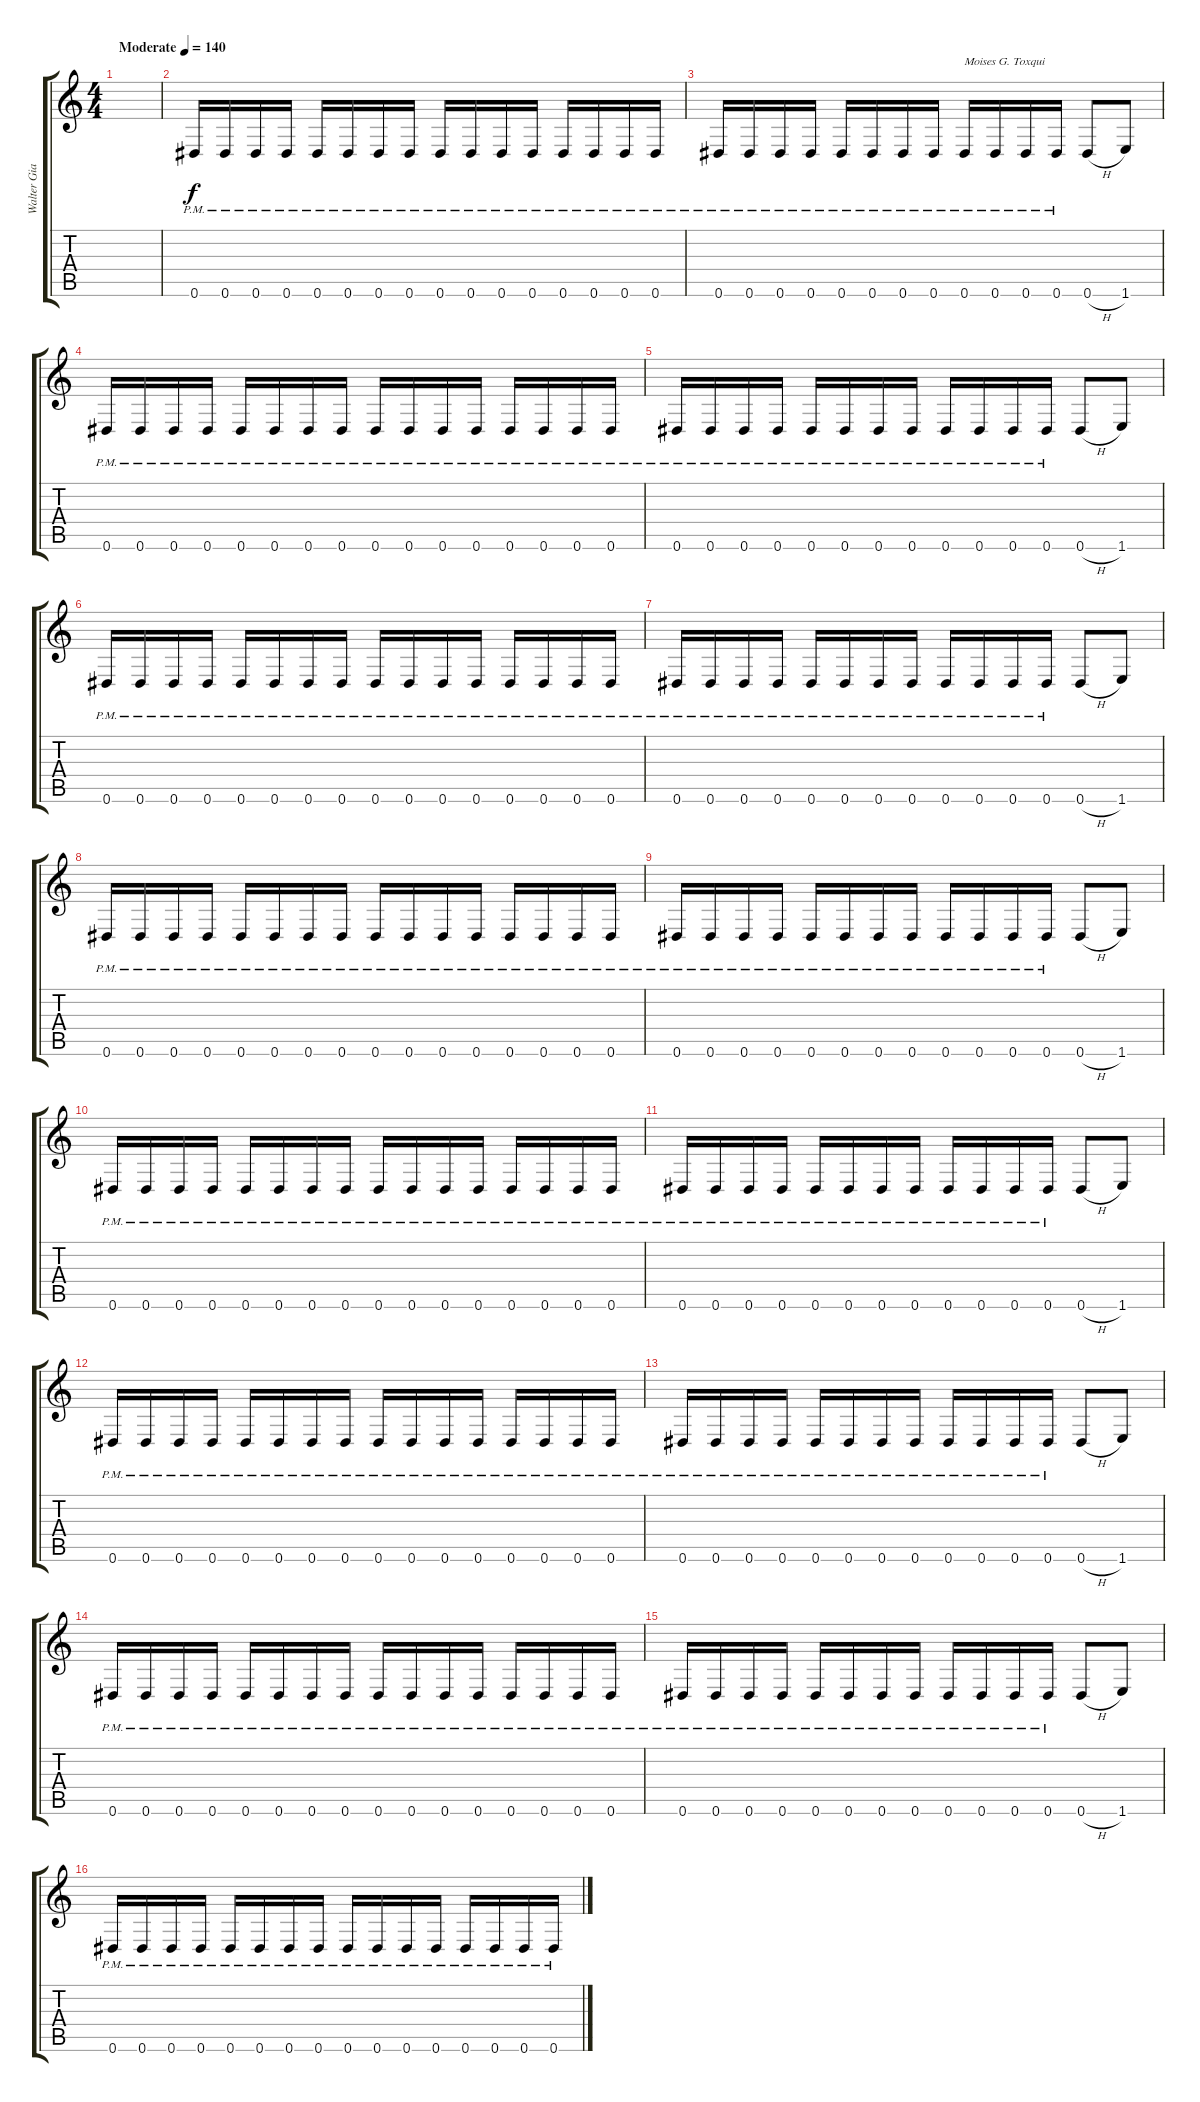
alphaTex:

\track ("Walter Giardino" "Walter Gia") {instrument distortionguitar}
\staff {score tabs}
\tuning (Eb4 Bb3 Gb3 Db3 Ab2 Eb2) {hide}
\ts (4 4)
\tempo (140 "Moderate")
\clef g2
\ks c
|
0.6{pm}.16 0.6{pm}.16 0.6{pm}.16 0.6{pm}.16 0.6{pm}.16 0.6{pm}.16 0.6{pm}.16 0.6{pm}.16 0.6{pm}.16 0.6{pm}.16 0.6{pm}.16 0.6{pm}.16 0.6{pm}.16 0.6{pm}.16 0.6{pm}.16 0.6{pm}.16 |
0.6{pm}.16 0.6{pm}.16 0.6{pm}.16 0.6{pm}.16 0.6{pm}.16 0.6{pm}.16 0.6{pm}.16 0.6{pm}.16 0.6{pm}.16{txt "Moises G. Toxqui"} 0.6{pm}.16 0.6{pm}.16 0.6{pm}.16 0.6{h}.8 1.6.8 |
0.6{pm}.16 0.6{pm}.16 0.6{pm}.16 0.6{pm}.16 0.6{pm}.16 0.6{pm}.16 0.6{pm}.16 0.6{pm}.16 0.6{pm}.16 0.6{pm}.16 0.6{pm}.16 0.6{pm}.16 0.6{pm}.16 0.6{pm}.16 0.6{pm}.16 0.6{pm}.16 |
0.6{pm}.16 0.6{pm}.16 0.6{pm}.16 0.6{pm}.16 0.6{pm}.16 0.6{pm}.16 0.6{pm}.16 0.6{pm}.16 0.6{pm}.16 0.6{pm}.16 0.6{pm}.16 0.6{pm}.16 0.6{h}.8 1.6.8 |
0.6{pm}.16 0.6{pm}.16 0.6{pm}.16 0.6{pm}.16 0.6{pm}.16 0.6{pm}.16 0.6{pm}.16 0.6{pm}.16 0.6{pm}.16 0.6{pm}.16 0.6{pm}.16 0.6{pm}.16 0.6{pm}.16 0.6{pm}.16 0.6{pm}.16 0.6{pm}.16 |
0.6{pm}.16 0.6{pm}.16 0.6{pm}.16 0.6{pm}.16 0.6{pm}.16 0.6{pm}.16 0.6{pm}.16 0.6{pm}.16 0.6{pm}.16 0.6{pm}.16 0.6{pm}.16 0.6{pm}.16 0.6{h}.8 1.6.8 |
0.6{pm}.16 0.6{pm}.16 0.6{pm}.16 0.6{pm}.16 0.6{pm}.16 0.6{pm}.16 0.6{pm}.16 0.6{pm}.16 0.6{pm}.16 0.6{pm}.16 0.6{pm}.16 0.6{pm}.16 0.6{pm}.16 0.6{pm}.16 0.6{pm}.16 0.6{pm}.16 |
0.6{pm}.16 0.6{pm}.16 0.6{pm}.16 0.6{pm}.16 0.6{pm}.16 0.6{pm}.16 0.6{pm}.16 0.6{pm}.16 0.6{pm}.16 0.6{pm}.16 0.6{pm}.16 0.6{pm}.16 0.6{h}.8 1.6.8 |
0.6{pm}.16 0.6{pm}.16 0.6{pm}.16 0.6{pm}.16 0.6{pm}.16 0.6{pm}.16 0.6{pm}.16 0.6{pm}.16 0.6{pm}.16 0.6{pm}.16 0.6{pm}.16 0.6{pm}.16 0.6{pm}.16 0.6{pm}.16 0.6{pm}.16 0.6{pm}.16 |
0.6{pm}.16 0.6{pm}.16 0.6{pm}.16 0.6{pm}.16 0.6{pm}.16 0.6{pm}.16 0.6{pm}.16 0.6{pm}.16 0.6{pm}.16 0.6{pm}.16 0.6{pm}.16 0.6{pm}.16 0.6{h}.8 1.6.8 |
0.6{pm}.16 0.6{pm}.16 0.6{pm}.16 0.6{pm}.16 0.6{pm}.16 0.6{pm}.16 0.6{pm}.16 0.6{pm}.16 0.6{pm}.16 0.6{pm}.16 0.6{pm}.16 0.6{pm}.16 0.6{pm}.16 0.6{pm}.16 0.6{pm}.16 0.6{pm}.16 |
0.6{pm}.16 0.6{pm}.16 0.6{pm}.16 0.6{pm}.16 0.6{pm}.16 0.6{pm}.16 0.6{pm}.16 0.6{pm}.16 0.6{pm}.16 0.6{pm}.16 0.6{pm}.16 0.6{pm}.16 0.6{h}.8 1.6.8 |
0.6{pm}.16 0.6{pm}.16 0.6{pm}.16 0.6{pm}.16 0.6{pm}.16 0.6{pm}.16 0.6{pm}.16 0.6{pm}.16 0.6{pm}.16 0.6{pm}.16 0.6{pm}.16 0.6{pm}.16 0.6{pm}.16 0.6{pm}.16 0.6{pm}.16 0.6{pm}.16 |
0.6{pm}.16 0.6{pm}.16 0.6{pm}.16 0.6{pm}.16 0.6{pm}.16 0.6{pm}.16 0.6{pm}.16 0.6{pm}.16 0.6{pm}.16 0.6{pm}.16 0.6{pm}.16 0.6{pm}.16 0.6{h}.8 1.6.8 |
0.6{pm}.16 0.6{pm}.16 0.6{pm}.16 0.6{pm}.16 0.6{pm}.16 0.6{pm}.16 0.6{pm}.16 0.6{pm}.16 0.6{pm}.16 0.6{pm}.16 0.6{pm}.16 0.6{pm}.16 0.6{pm}.16 0.6{pm}.16 0.6{pm}.16 0.6{pm}.16
